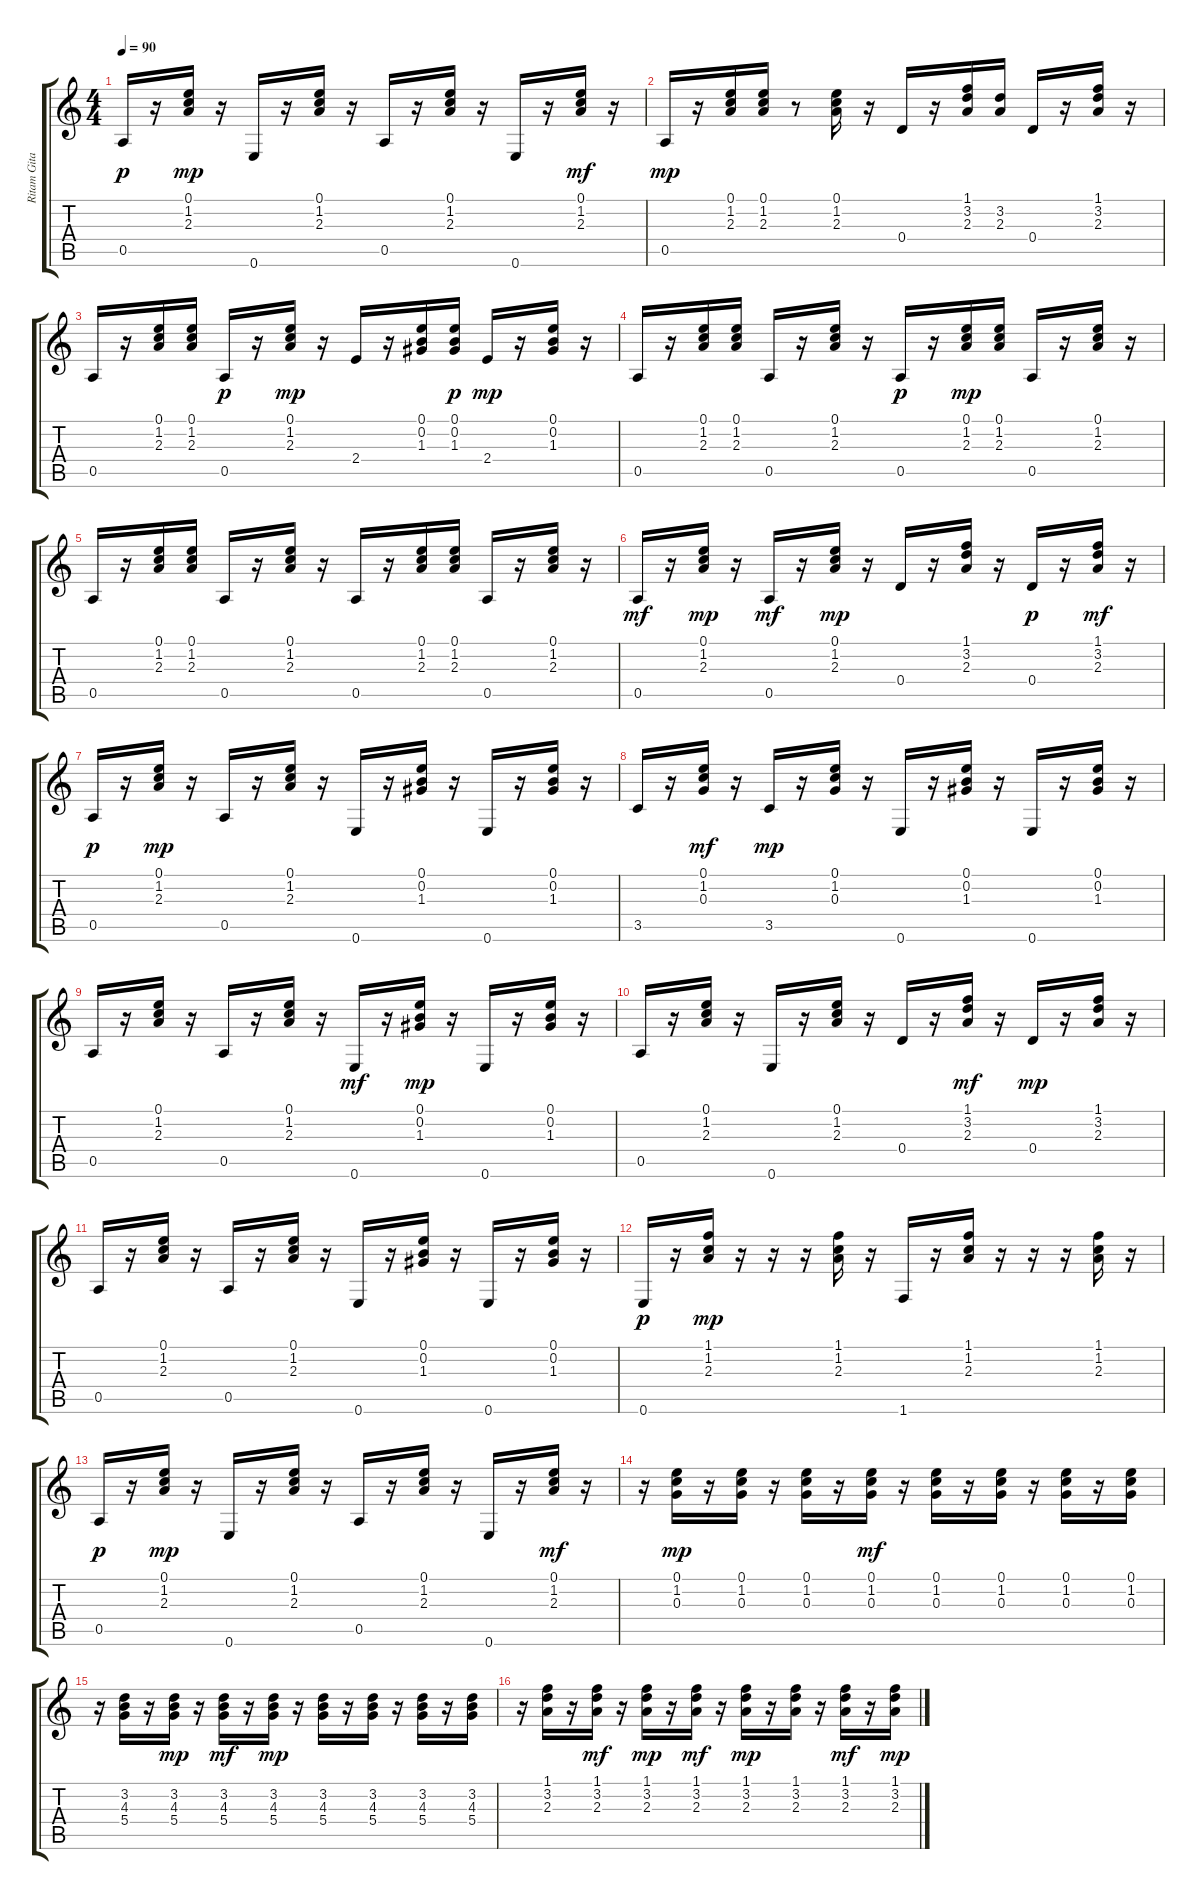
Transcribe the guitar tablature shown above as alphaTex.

\track ("Ritam Gitara" "Ritam Gita") {instrument acousticguitarsteel}
\staff {score tabs}
\tuning (E4 B3 G3 D3 A2 E2) {hide}
\ts (4 4)
\tempo 90
\clef g2
\ks c
0.5.16{dy p} r.16 (0.1 1.2 2.3).16{dy mp} r.16 0.6.16 r.16 (0.1 1.2 2.3).16 r.16 0.5.16 r.16 (0.1 1.2 2.3).16 r.16 0.6.16 r.16 (0.1 1.2 2.3).16{dy mf} r.16 |
0.5.16{dy mp} r.16 (0.1 1.2 2.3).16 (0.1 1.2 2.3).16 r.8 (0.1 1.2 2.3).16 r.16 0.4.16 r.16 (1.1 3.2 2.3).16 (3.2 2.3).16 0.4.16 r.16 (1.1 3.2 2.3).16 r.16 |
0.5.16 r.16 (0.1 1.2 2.3).16 (0.1 1.2 2.3).16 0.5.16{dy p} r.16 (0.1 1.2 2.3).16{dy mp} r.16 2.4.16 r.16 (0.1 0.2 1.3).16 (0.1 0.2 1.3).16{dy p} 2.4.16{dy mp} r.16 (0.1 0.2 1.3).16 r.16 |
0.5.16 r.16 (0.1 1.2 2.3).16 (0.1 1.2 2.3).16 0.5.16 r.16 (0.1 1.2 2.3).16 r.16 0.5.16{dy p} r.16 (0.1 1.2 2.3).16{dy mp} (0.1 1.2 2.3).16 0.5.16 r.16 (0.1 1.2 2.3).16 r.16 |
0.5.16 r.16 (0.1 1.2 2.3).16 (0.1 1.2 2.3).16 0.5.16 r.16 (0.1 1.2 2.3).16 r.16 0.5.16 r.16 (0.1 1.2 2.3).16 (0.1 1.2 2.3).16 0.5.16 r.16 (0.1 1.2 2.3).16 r.16 |
0.5.16{dy mf} r.16 (0.1 1.2 2.3).16{dy mp} r.16 0.5.16{dy mf} r.16 (0.1 1.2 2.3).16{dy mp} r.16 0.4.16 r.16 (1.1 3.2 2.3).16 r.16 0.4.16{dy p} r.16 (1.1 3.2 2.3).16{dy mf} r.16 |
0.5.16{dy p} r.16 (0.1 1.2 2.3).16{dy mp} r.16 0.5.16 r.16 (0.1 1.2 2.3).16 r.16 0.6.16 r.16 (0.1 0.2 1.3).16 r.16 0.6.16 r.16 (0.1 0.2 1.3).16 r.16 |
3.5.16 r.16 (0.1 1.2 0.3).16{dy mf} r.16 3.5.16{dy mp} r.16 (0.1 1.2 0.3).16 r.16 0.6.16 r.16 (0.1 0.2 1.3).16 r.16 0.6.16 r.16 (0.1 0.2 1.3).16 r.16 |
0.5.16 r.16 (0.1 1.2 2.3).16 r.16 0.5.16 r.16 (0.1 1.2 2.3).16 r.16 0.6.16{dy mf} r.16 (0.1 0.2 1.3).16{dy mp} r.16 0.6.16 r.16 (0.1 0.2 1.3).16 r.16 |
0.5.16 r.16 (0.1 1.2 2.3).16 r.16 0.6.16 r.16 (0.1 1.2 2.3).16 r.16 0.4.16 r.16 (1.1 3.2 2.3).16{dy mf} r.16 0.4.16{dy mp} r.16 (1.1 3.2 2.3).16 r.16 |
0.5.16 r.16 (0.1 1.2 2.3).16 r.16 0.5.16 r.16 (0.1 1.2 2.3).16 r.16 0.6.16 r.16 (0.1 0.2 1.3).16 r.16 0.6.16 r.16 (0.1 0.2 1.3).16 r.16 |
0.6.16{dy p} r.16 (1.1 1.2 2.3).16{dy mp} r.16 r.16 r.16 (1.1 1.2 2.3).16 r.16 1.6.16 r.16 (1.1 1.2 2.3).16 r.16 r.16 r.16 (1.1 1.2 2.3).16 r.16 |
0.5.16{dy p} r.16 (0.1 1.2 2.3).16{dy mp} r.16 0.6.16 r.16 (0.1 1.2 2.3).16 r.16 0.5.16 r.16 (0.1 1.2 2.3).16 r.16 0.6.16 r.16 (0.1 1.2 2.3).16{dy mf} r.16 |
r.16 (0.1 1.2 0.3).16{dy mp} r.16 (0.1 1.2 0.3).16 r.16 (0.1 1.2 0.3).16 r.16 (0.1 1.2 0.3).16{dy mf} r.16 (0.1 1.2 0.3).16 r.16 (0.1 1.2 0.3).16 r.16 (0.1 1.2 0.3).16 r.16 (0.1 1.2 0.3).16 |
r.16 (3.2 4.3 5.4).16 r.16 (3.2 4.3 5.4).16{dy mp} r.16 (3.2 4.3 5.4).16{dy mf} r.16 (3.2 4.3 5.4).16{dy mp} r.16 (3.2 4.3 5.4).16 r.16 (3.2 4.3 5.4).16 r.16 (3.2 4.3 5.4).16 r.16 (3.2 4.3 5.4).16 |
r.16 (1.1 3.2 2.3).16 r.16 (1.1 3.2 2.3).16{dy mf} r.16 (1.1 3.2 2.3).16{dy mp} r.16 (1.1 3.2 2.3).16{dy mf} r.16 (1.1 3.2 2.3).16{dy mp} r.16 (1.1 3.2 2.3).16 r.16 (1.1 3.2 2.3).16{dy mf} r.16 (1.1 3.2 2.3).16{dy mp}
